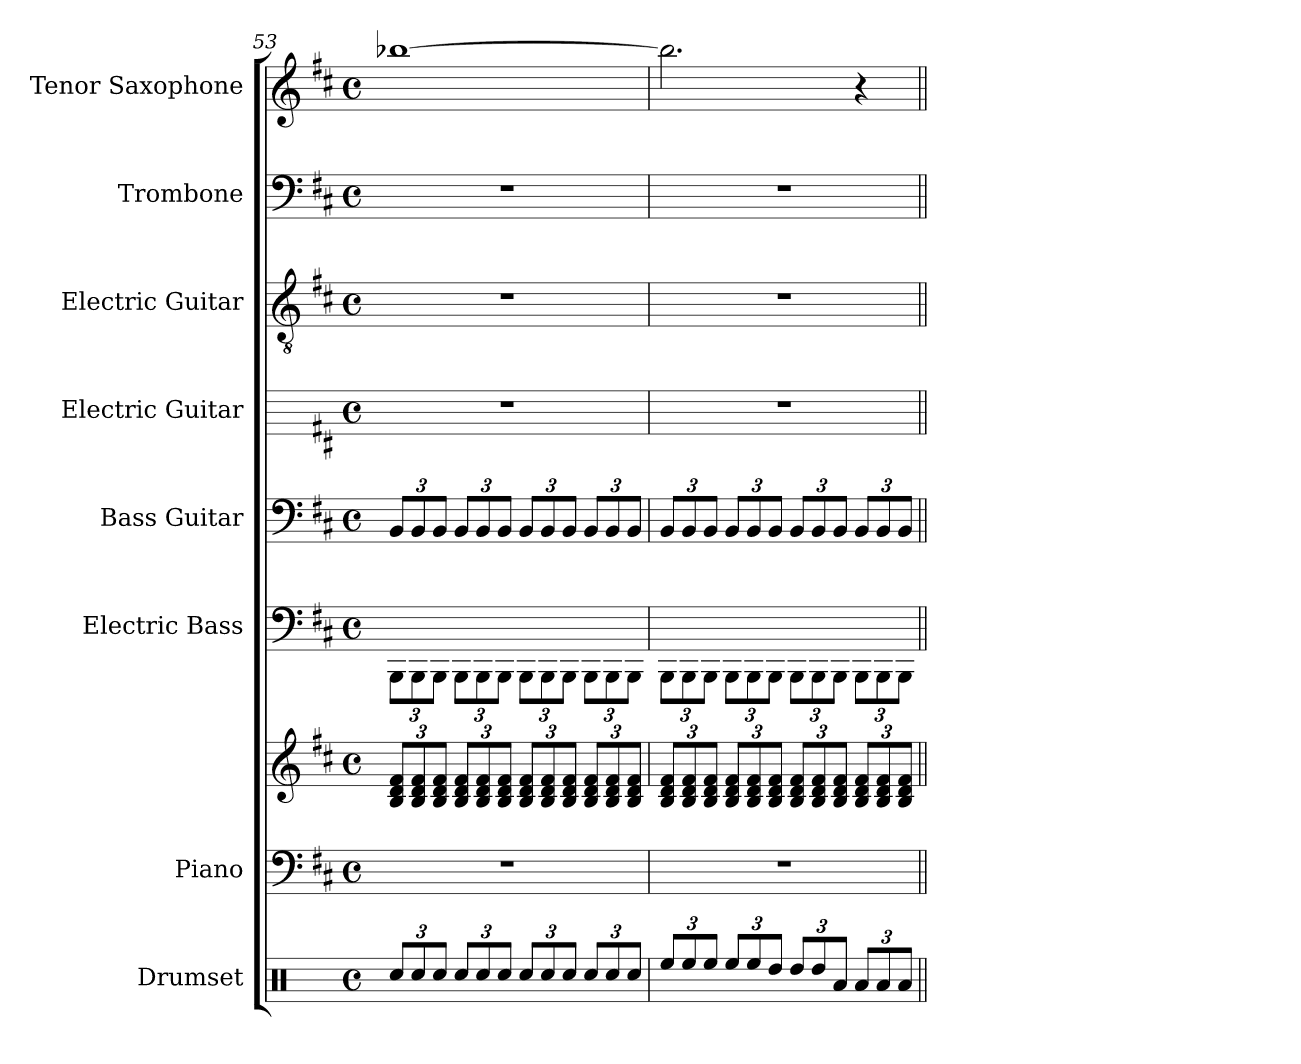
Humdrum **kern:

**kern	**kern	**kern	**kern	**kern	**kern	**kern	**kern	**kern
*part8	*part7	*part7	*part6	*part5	*part4	*part3	*part2	*part1
*staff9	*staff8	*staff7	*staff6	*staff5	*staff4	*staff3	*staff2	*staff1
*I"Drumset	*I"Piano	*	*I"Electric Bass	*I"Bass Guitar	*I"Electric Guitar	*I"Electric Guitar	*I"Trombone	*I"Tenor Saxophone
*I'Drs.	*I'Pno.	*	*I'El. B.	*I'B. Guit.	*I'El. Guit.	*I'El. Guit.	*I'Tbn.	*I'T. Sax.
!!LO:LB:g=z
*clefX	*clefF4	*clefG2	*	*clefF4	*	*clefGv2	*clefF4	*clefG2
*	*	*	*ITrd7c12	*ITrd7c12	*	*	*	*ITrd8c14
*k[]	*k[f#c#]	*k[f#c#]	*k[f#c#]	*k[f#c#]	*k[f#c#]	*k[f#c#]	*k[f#c#]	*k[f#c#]
*M4/4	*M4/4	*M4/4	*M4/4	*M4/4	*M4/4	*M4/4	*M4/4	*M4/4
*met(c)	*met(c)	*met(c)	*met(c)	*met(c)	*met(c)	*met(c)	*met(c)	*met(c)
*Xbrackettup	*	*Xbrackettup	*Xbrackettup	*Xbrackettup	*	*	*	*
=53	=53	=53	=53	=53	=53	=53	=53	=53
12Rcc/L	1r	12B/ 12d/ 12f#/L	12BBBB\L	12BBB/L	1r	1r	1r	[1b-X
12Rcc/	.	12B/ 12d/ 12f#/	12BBBB\	12BBB/	.	.	.	.
12Rcc/J	.	12B/ 12d/ 12f#/J	12BBBB\J	12BBB/J	.	.	.	.
12Rcc/L	.	12B/ 12d/ 12f#/L	12BBBB\L	12BBB/L	.	.	.	.
12Rcc/	.	12B/ 12d/ 12f#/	12BBBB\	12BBB/	.	.	.	.
12Rcc/J	.	12B/ 12d/ 12f#/J	12BBBB\J	12BBB/J	.	.	.	.
12Rcc/L	.	12B/ 12d/ 12f#/L	12BBBB\L	12BBB/L	.	.	.	.
12Rcc/	.	12B/ 12d/ 12f#/	12BBBB\	12BBB/	.	.	.	.
12Rcc/J	.	12B/ 12d/ 12f#/J	12BBBB\J	12BBB/J	.	.	.	.
12Rcc/L	.	12B/ 12d/ 12f#/L	12BBBB\L	12BBB/L	.	.	.	.
12Rcc/	.	12B/ 12d/ 12f#/	12BBBB\	12BBB/	.	.	.	.
12Rcc/J	.	12B/ 12d/ 12f#/J	12BBBB\J	12BBB/J	.	.	.	.
=54	=54	=54	=54	=54	=54	=54	=54	=54
12Ree/L	1r	12B/ 12d/ 12f#/L	12BBBB\L	12BBB/L	1r	1r	1r	2.b-\]
12Ree/	.	12B/ 12d/ 12f#/	12BBBB\	12BBB/	.	.	.	.
12Ree/J	.	12B/ 12d/ 12f#/J	12BBBB\J	12BBB/J	.	.	.	.
12Ree/L	.	12B/ 12d/ 12f#/L	12BBBB\L	12BBB/L	.	.	.	.
12Ree/	.	12B/ 12d/ 12f#/	12BBBB\	12BBB/	.	.	.	.
12Rdd/J	.	12B/ 12d/ 12f#/J	12BBBB\J	12BBB/J	.	.	.	.
12Rdd/L	.	12B/ 12d/ 12f#/L	12BBBB\L	12BBB/L	.	.	.	.
12Rdd/	.	12B/ 12d/ 12f#/	12BBBB\	12BBB/	.	.	.	.
12Ra/J	.	12B/ 12d/ 12f#/J	12BBBB\J	12BBB/J	.	.	.	.
12Ra/L	.	12B/ 12d/ 12f#/L	12BBBB\L	12BBB/L	.	.	.	4r
12Ra/	.	12B/ 12d/ 12f#/	12BBBB\	12BBB/	.	.	.	.
12Ra/J	.	12B/ 12d/ 12f#/J	12BBBB\J	12BBB/J	.	.	.	.
=||	=||	=||	=||	=||	=||	=||	=||	=||
*-	*-	*-	*-	*-	*-	*-	*-	*-
